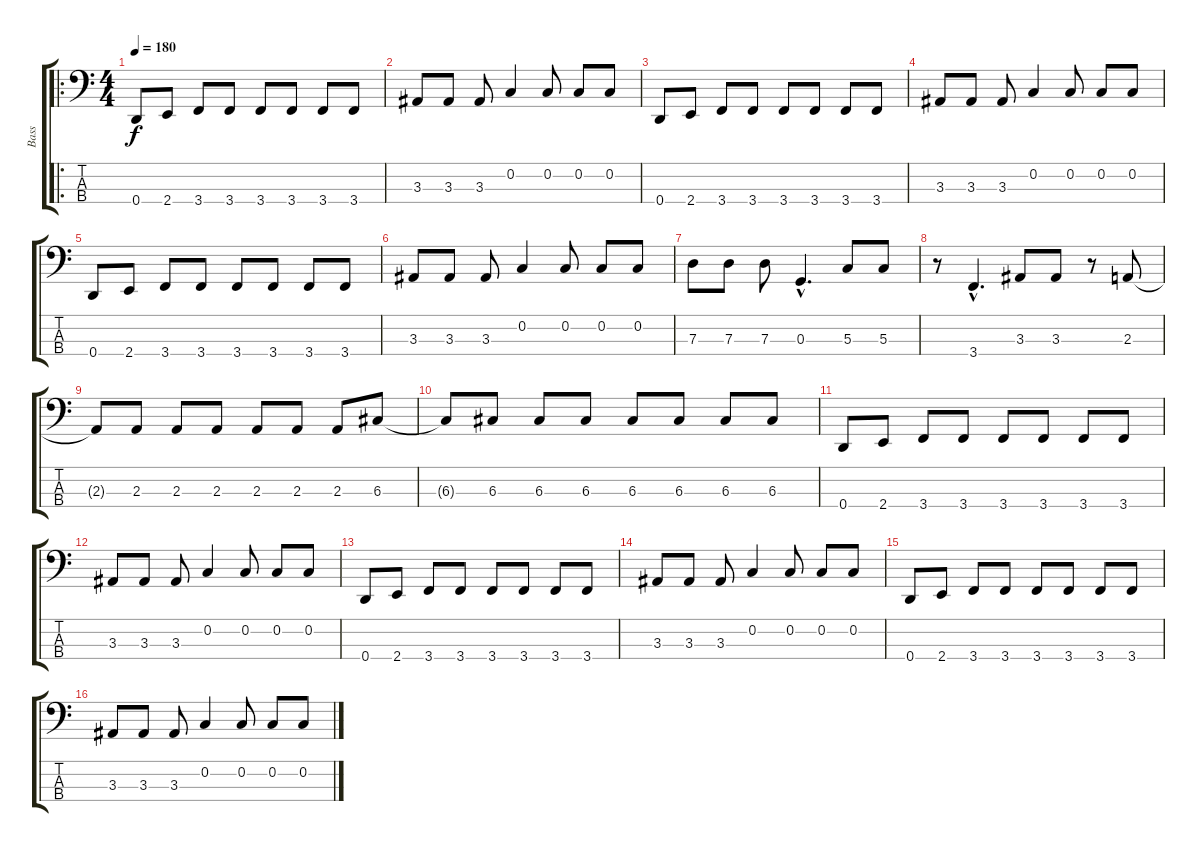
\track ("Bass" "Bass") {instrument electricbasspick}
\staff {score tabs}
\tuning (F2 C2 G1 D1) {hide}
\ro
\ts (4 4)
\tempo 180
\clef f4
\ks c
0.4.8{dy f instrument electricbasspick} 2.4.8 3.4.8 3.4.8 3.4.8 3.4.8 3.4.8 3.4.8 |
3.3.8 3.3.8 3.3.8 0.2.4 0.2.8 0.2.8 0.2.8 |
0.4.8 2.4.8 3.4.8 3.4.8 3.4.8 3.4.8 3.4.8 3.4.8 |
3.3.8 3.3.8 3.3.8 0.2.4 0.2.8 0.2.8 0.2.8 |
0.4.8 2.4.8 3.4.8 3.4.8 3.4.8 3.4.8 3.4.8 3.4.8 |
3.3.8 3.3.8 3.3.8 0.2.4 0.2.8 0.2.8 0.2.8 |
7.3.8 7.3.8 7.3.8 0.3{hac}.4{d} 5.3.8 5.3.8 |
r.8 3.4{hac}.4{d} 3.3.8 3.3.8 r.8 2.3.8 |
2.3{t}.8 2.3.8 2.3.8 2.3.8 2.3.8 2.3.8 2.3.8 6.3.8 |
6.3{t}.8 6.3.8 6.3.8 6.3.8 6.3.8 6.3.8 6.3.8 6.3.8 |
0.4.8 2.4.8 3.4.8 3.4.8 3.4.8 3.4.8 3.4.8 3.4.8 |
3.3.8 3.3.8 3.3.8 0.2.4 0.2.8 0.2.8 0.2.8 |
0.4.8 2.4.8 3.4.8 3.4.8 3.4.8 3.4.8 3.4.8 3.4.8 |
3.3.8 3.3.8 3.3.8 0.2.4 0.2.8 0.2.8 0.2.8 |
0.4.8 2.4.8 3.4.8 3.4.8 3.4.8 3.4.8 3.4.8 3.4.8 |
3.3.8 3.3.8 3.3.8 0.2.4 0.2.8 0.2.8 0.2.8
